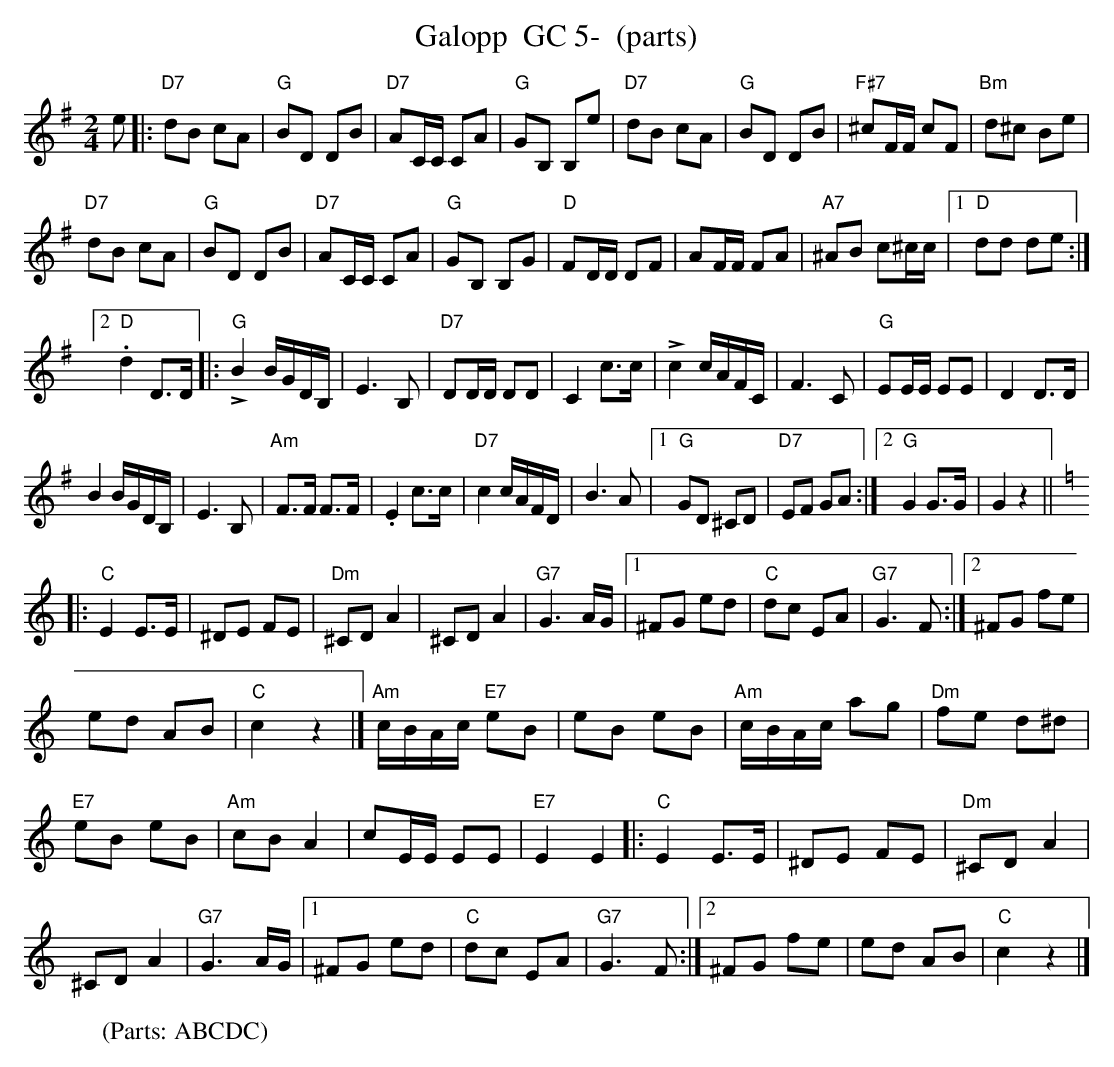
X:1
T:Galopp  GC 5-  (parts)
M:2/4
L:1/8
K:G %%MIDI gchordon
e |: "D7"dB cA | "G"BD DB | "D7"AC/2C/2 CA | "G"GB, B,e | "D7"dB cA | "G"BD DB | "F#7"^cF/2F/2 cF | \
"Bm"d^c Be |
"D7"dB cA | "G"BD DB | "D7"AC/2C/2 CA | "G"GB, B,G | "D"FD/2D/2 DF | AF/2F/2 FA | \
"A7"^AB c^c/2c/2 |1 "D"dd de :|2
"D".d2D>D |: !>!"G"B2 B/2G/2D/2B,/2 | E3B, | "D7"DD/2D/2 DD | C2 c>c | !>!c2 c/2A/2F/2C/2 | \
F3C | "G"EE/2E/2 EE | D2 D>D |
B2 B/2G/2D/2B,/2 | E3B, | "Am"F>F F>F | .E2 c>c | "D7"c2 c/2A/2F/2D/2 | \
B3A |1 "G"GD ^CD | "D7"EF GA :|2 "G"G2 G>G | G2z2 ||
|: [K:C] "C"E2 E>E | ^DE FE | "Dm"^CDA2 | \
^CDA2 | "G7"G3A/2G/2 |1 ^FG ed | "C"dc EA | "G7"G3F :|2 ^FG fe |
ed AB | "C"c2z2 |] "Am"c/2B/2A/2c/2 "E7"eB | \
eB eB | "Am"c/2B/2A/2c/2 ag | "Dm"fe d^d |
"E7"eB eB | "Am"cBA2 | cE/2E/2 EE | "E7"E2E2 \
|: [K:C] "C"E2 E>E | ^DE FE | "Dm"^CDA2 |
^CDA2 | "G7"G3A/2G/2 |1 ^FG ed | "C"dc EA | "G7"G3F :|2 ^FG fe | ed AB | "C"c2z2 |]
W:(Parts: ABCDC)
